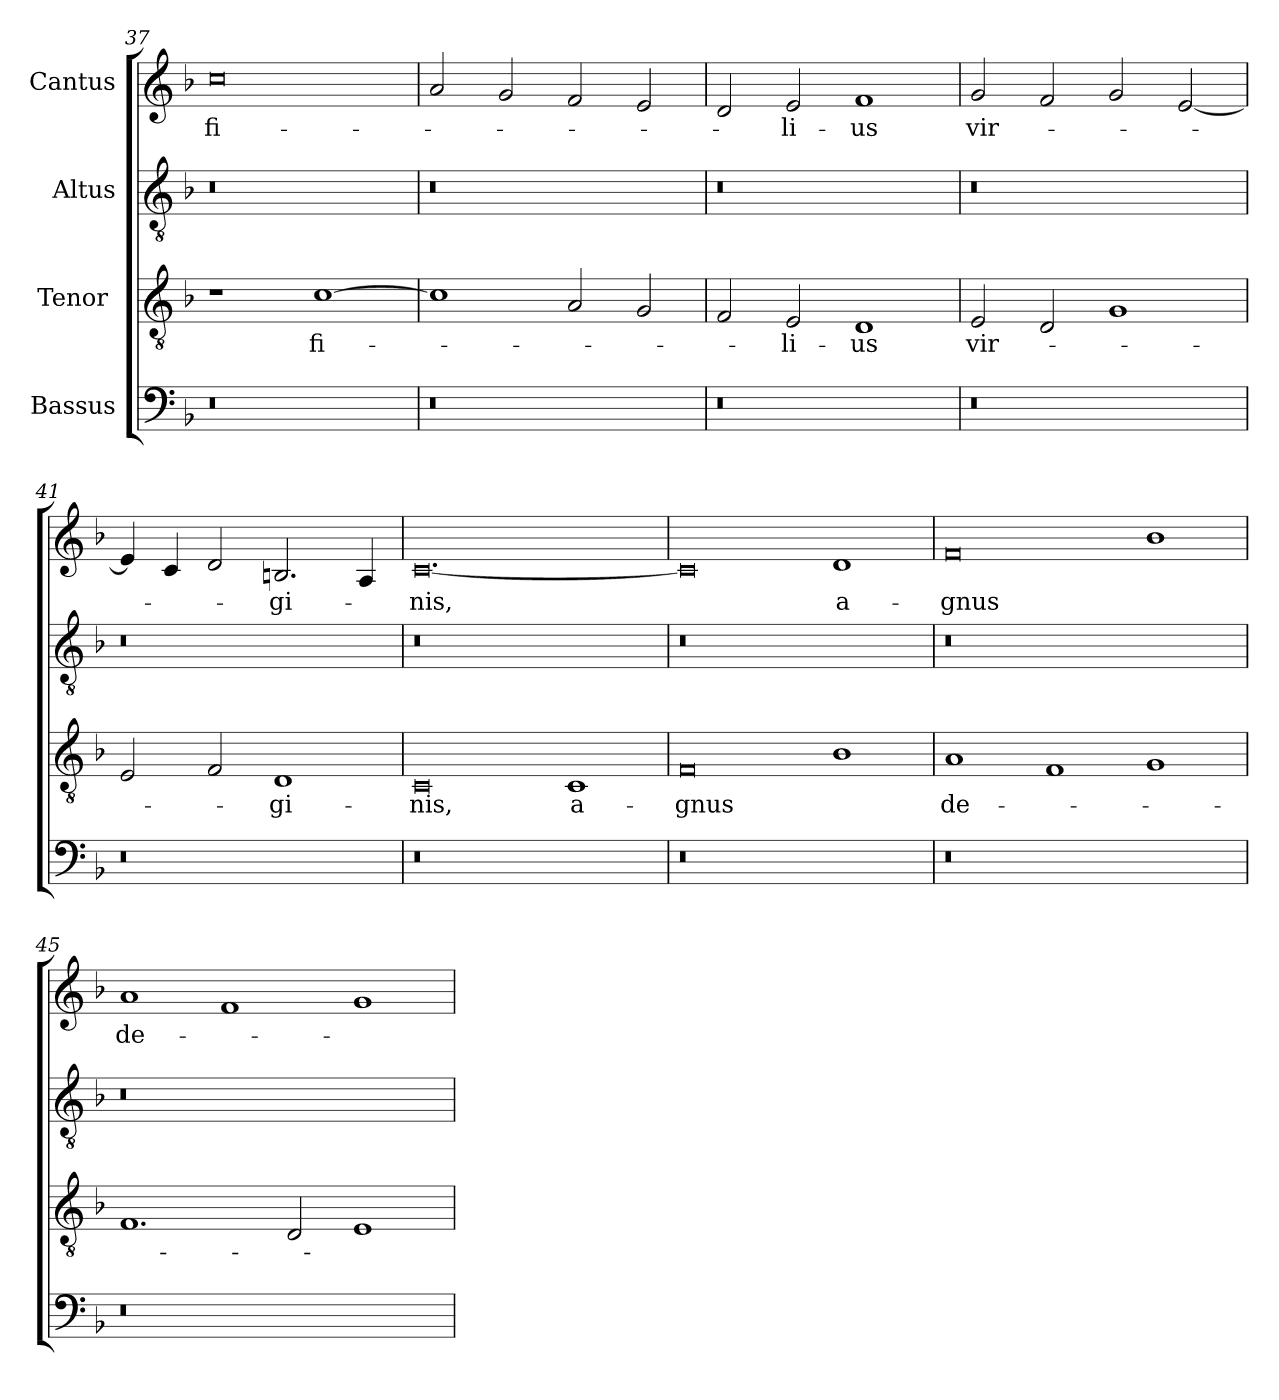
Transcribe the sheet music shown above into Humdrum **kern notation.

**kern	**kern	**text	**kern	**kern	**text
*part4	*part3	*part3	*part2	*part1	*part1
*staff4	*staff3	*staff3	*staff2	*staff1	*staff1
*I"Bassus	*I"Tenor 	*	*I"Altus	*I"Cantus	*
*clefF4	*clefGv2	*	*clefGv2	*clefG2	*
*k[b-]	*k[b-]	*	*k[b-]	*k[b-]	*
*F:	*F:	*	*F:	*F:	*
=37	=37	=37	=37	=37	=37
0r	1r	.	0r	0cc\	fi-
.	[1c\	fi-	.	.	.
=38	=38	=38	=38	=38	=38
0r	1c\]	.	0r	2a/	.
.	.	.	.	2g/	.
.	2A/	.	.	2f/	.
.	2G/	.	.	2e/	.
=39	=39	=39	=39	=39	=39
0r	2F/	.	0r	2d/	.
.	2E/	-li-	.	2e/	-li-
.	1D/	-us	.	1f/	-us
=40	=40	=40	=40	=40	=40
0r	2E/	vir-	0r	2g/	vir-
.	2D/	.	.	2f/	.
.	1G/	.	.	2g/	.
.	.	.	.	[2e/	.
!!LO:LB:g=z
=41	=41	=41	=41	=41	=41
0r	2E/	.	0r	4e/]	.
.	.	.	.	4c/	.
.	2F/	.	.	2d/	.
.	1D/	-gi-	.	2.Bn/	-gi-
.	.	.	.	4A/	.
=42	=42	=42	=42	=42	=42
0r	0C/	-nis,	0r	[0.c/	-nis,
1ryy	1C/	a-	1ryy	.	.
=43	=43	=43	=43	=43	=43
0r	0F/	-gnus	0r	0c/]	.
1ryy	1B-\	.	1ryy	1d/	a-
=44	=44	=44	=44	=44	=44
0r	1A/	de-	0r	0f/	-gnus
.	1F/	.	.	.	.
1ryy	1G/	.	1ryy	1b-\	.
=45	=45	=45	=45	=45	=45
0r	1.F/	.	0r	1a/	de-
.	.	.	.	1f/	.
.	2D/	.	.	.	.
1ryy	1E/	.	1ryy	1g/	.
=	=	=	=	=	=
*-	*-	*-	*-	*-	*-
